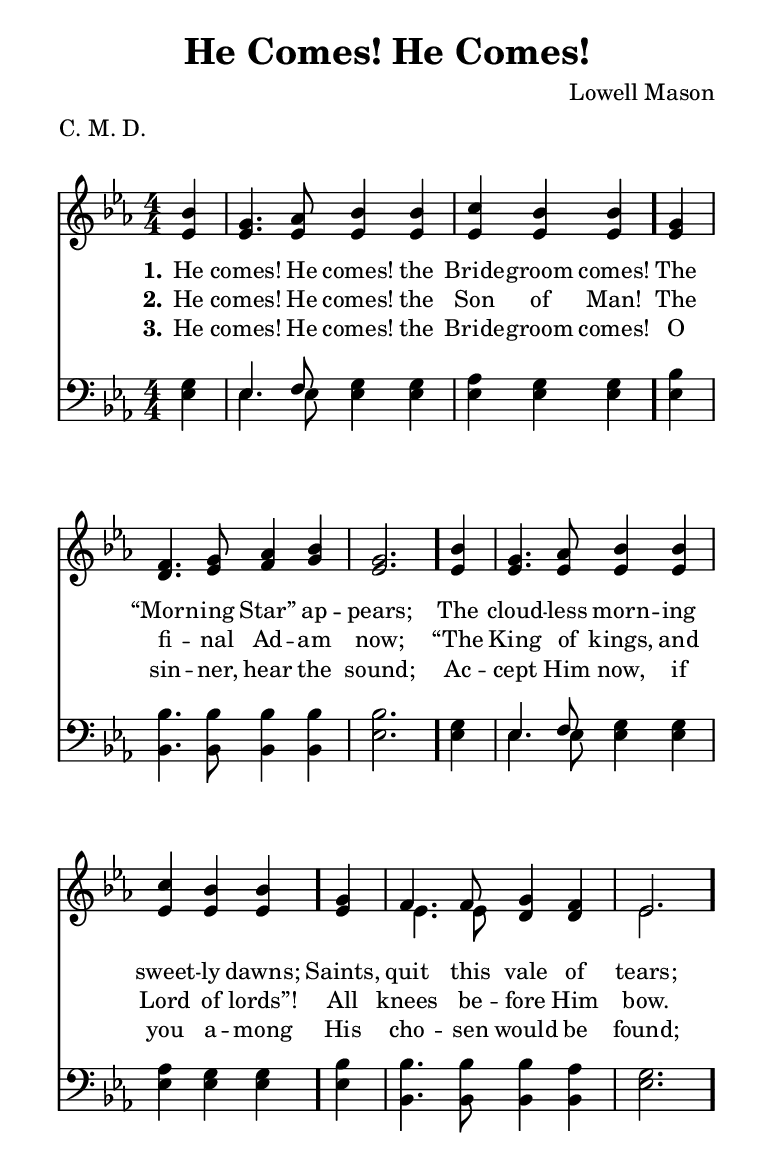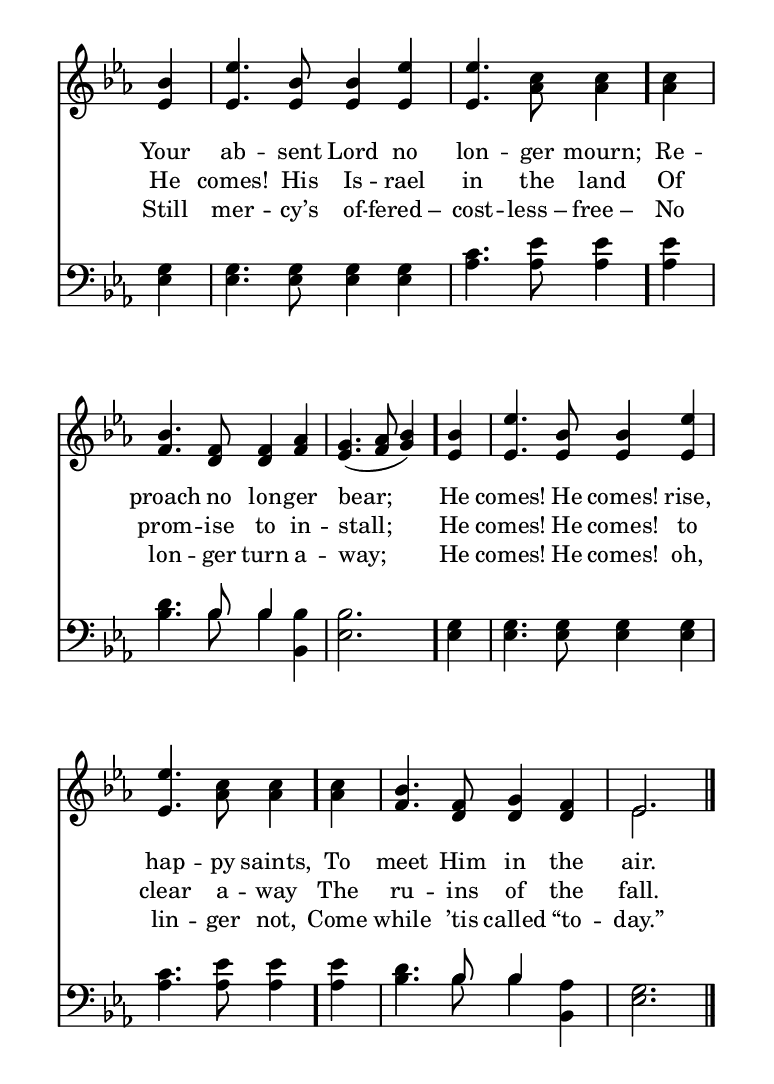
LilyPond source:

\include "common/global.ily"
\paper {
  \include "common/paper.ily"
}

\header{
  %gospel
  hymnnumber = "17"
  title = "He Comes! He Comes!"
  tunename = "Ostend"
  meter = "C. M. D."
  poet = "" % not found at hymnary.org
  composer = "Lowell Mason" % see https://hymnary.org/tune/ostend_mason
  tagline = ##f
}

% for fermata in MIDI
ta = { \tempo 4=80 }
tb = { \tempo 4=40 }

patternAA = { c4 | c4. c8 c4 c4 | c4 c4 c4    } % Line 1 / 3 all
patternAB = { c4 | c4. c8 c4 c4 | c4. c8 c4   } % Line 5 / 7 all
patternAC = { c4 | c4. c8 c4 c4 | c4.( c8 c4) } % Line 6 soprano / alto

patternBA = { c4 | c4. c8 c4 c4 c2. } % Line 2 / 4 / 8 all, Line 6 tenor / bass

global = {
  \include "common/overrides.ily"
  \override Staff.TimeSignature.style = #'numbered
  \time 4/4
  \override Score.MetronomeMark.transparent = ##t % hide all fermata changes too
  \ta
  \key ees \major
  \partial 4
  \autoBeamOff
}

notesSoprano = {
\global
\relative c'' {

  \changePitch \patternAA { bes  | g aes bes bes   | c bes bes }
  \changePitch \patternBA { g    | f g aes bes     | g         }
  \changePitch \patternAA { bes  | g aes bes bes   | c bes bes }
  \changePitch \patternBA { g    | f f g f         | ees       }

  \changePitch \patternAB { bes' | ees bes bes ees | ees c c   }
  \changePitch \patternAC { c    | bes f f aes     | g aes bes }
  \changePitch \patternAB { bes  | ees bes bes ees | ees c c   }
  \changePitch \patternBA { c    | bes f g f       | ees       }

  \bar "|."

}
}

notesAlto = {
\global
\relative e' {

  \changePitch \patternAA { ees | ees ees ees ees | ees ees ees }
  \changePitch \patternBA { ees | d ees f g       | ees         }
  \changePitch \patternAA { ees | ees ees ees ees | ees ees ees }
  \changePitch \patternBA { ees | ees ees d d     | ees         }

  \changePitch \patternAB { ees | ees ees ees ees | ees aes aes }
  \changePitch \patternAC { aes | f d d f         | ees f g     }
  \changePitch \patternAB { ees | ees ees ees ees | ees aes aes }
  \changePitch \patternBA { aes | f d d d         | ees         }

}
}

notesTenor = {
\global
\relative a {

  \changePitch \patternAA { g   | ees f g g       | aes g g   }
  \changePitch \patternBA { bes | bes bes bes bes | bes       }
  \changePitch \patternAA { g   | ees f g g       | aes g g   }
  \changePitch \patternBA { bes | bes bes bes aes | g         }

  \changePitch \patternAB { g   | g g g g         | c ees ees }
  \changePitch \patternBA { ees | d bes bes bes   | bes       }
  \changePitch \patternAB { g   | g g g g         | c ees ees }
  \changePitch \patternBA { ees | d bes bes aes   | g         }

}
}

notesBass = {
\global
\relative f {

  \changePitch \patternAA { ees | ees ees ees ees  | ees ees ees }
  \changePitch \patternBA { ees | bes bes bes bes  | ees         }
  \changePitch \patternAA { ees | ees ees ees ees  | ees ees ees }
  \changePitch \patternBA { ees | bes bes bes bes  | ees         }

  \changePitch \patternAB { ees | ees ees ees ees  | aes aes aes }
  \changePitch \patternBA { aes | bes bes bes bes, | ees         }
  \changePitch \patternAB { ees | ees ees ees ees  | aes aes aes }
  \changePitch \patternBA { aes | bes bes bes bes, | ees         }

}
}

wordsA = \lyricmode {
\set stanza = "1."

He comes! He comes! the Bride -- groom comes! \bar "."
The “Morn -- ing Star” ap -- pears; \bar "." \eogbreak
The cloud -- less morn -- ing sweet -- ly dawns; \bar "."
Saints, quit this vale of tears; \bar "." \eogbreak
Your ab -- sent Lord no lon -- ger mourn; \bar "."
Re -- proach no lon -- ger bear; \bar "." \eogbreak
He comes! He comes! rise, hap -- py saints, \bar "."
To meet Him in the air. \bar "." \eogbreak

}

wordsB = \lyricmode {
\set stanza = "2."

He comes! He comes! the Son of Man!
The fi -- nal Ad -- am now;
“The King of kings, and Lord of lords”!
All knees be -- fore Him bow.
He comes! His Is -- rael in the land
Of prom -- ise to in -- stall;
He comes! He comes! to clear a -- way
The ru -- ins of the fall.

}

wordsC = \lyricmode {
\set stanza = "3."

He comes! He comes! the Bride -- groom comes!
O sin -- ner, hear the sound;
Ac -- cept Him now, if you a -- mong
His cho -- sen would be found;
Still mer -- cy’s of -- fered_– cost -- less_– free_–
No lon -- ger turn a -- way;
He comes! He comes! oh, lin -- ger not,
Come while ’tis called “to -- day.”

}

\score {
  \context ChoirStaff <<
    \context Staff = upper <<
      \set Staff.autoBeaming = ##f
      \set ChoirStaff.systemStartDelimiter = #'SystemStartBar
      \set ChoirStaff.printPartCombineTexts = ##f
      \partcombine #'(2 . 11) \notesSoprano \notesAlto
      \context NullVoice = sopranos { \voiceOne << \notesSoprano >> }
      \context Lyrics = one   \lyricsto sopranos \wordsA
      \context Lyrics = two   \lyricsto sopranos \wordsB
      \context Lyrics = three \lyricsto sopranos \wordsC
      %\context Lyrics = four  \lyricsto sopranos \wordsD
      %\context Lyrics = five  \lyricsto sopranos \wordsE
    >>
    \context Staff = men <<
      \set Staff.autoBeaming = ##f
      \clef bass
      \set ChoirStaff.printPartCombineTexts = ##f
      \partcombine #'(2 . 11) \notesTenor \notesBass
    >>
  >>
  \layout {
    \include "common/layout.ily"
  }
  #(cond ((ly:get-option 'eog-midi-permitted) #{ \midi{
    \include "common/midi.ily"
  } #}))
}

\version "2.19.49"  % necessary for upgrading to future LilyPond versions.

% vi:set et ts=2 sw=2 ai nocindent syntax=lilypond:
